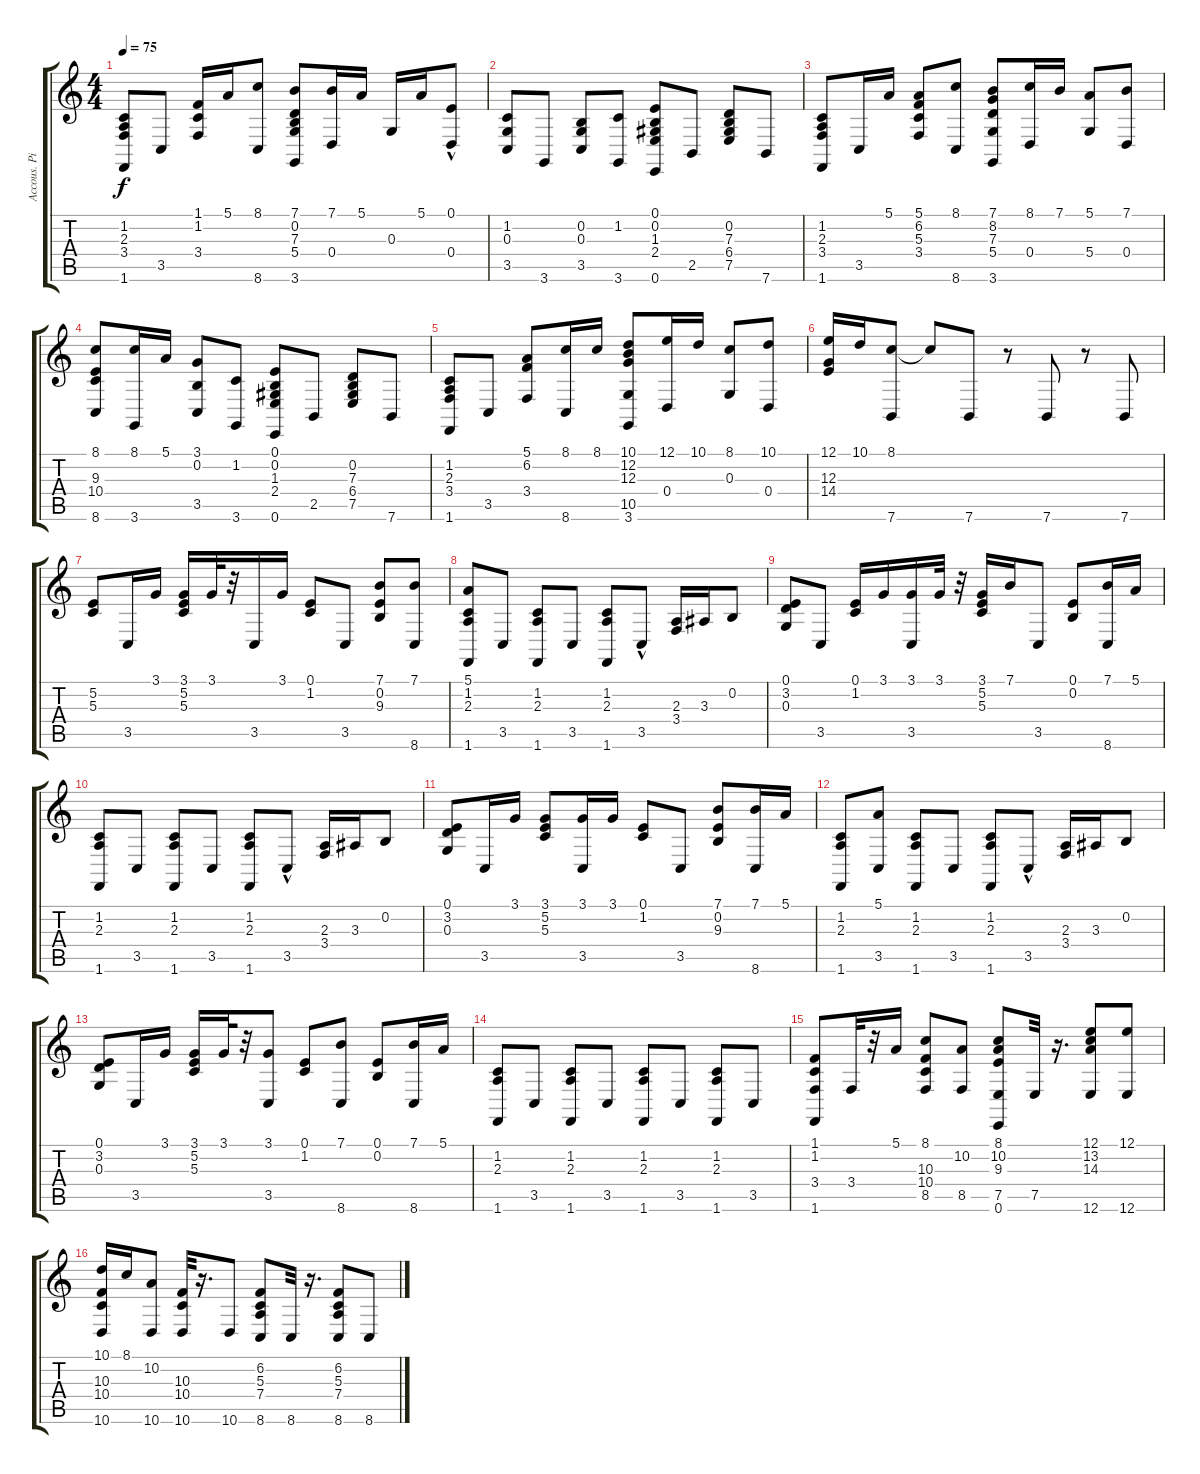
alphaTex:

\track ("Accous. Piano 1" "Accous. Pi") {instrument acousticgrandpiano}
\staff {score tabs}
\tuning (E4 B3 G3 D3 A2 E2) {hide}
\ts (4 4)
\tempo 75
\clef g2
\ks c
(1.2 2.3 3.4 1.6).8{dy f} 3.5.8 (1.1 1.2 3.4).16 5.1.16 (8.1 8.6).8 (7.1 0.2 7.3 5.4 3.6).8 (7.1 0.4).16 5.1.16 0.3.16 5.1.16 (0.1{hac} 0.4).8 |
(1.2 0.3 3.5).8 3.6.8 (0.2 0.3 3.5).8 (1.2 3.6).8 (0.1 0.2 1.3 2.4 0.6).8 2.5.8 (0.2 7.3 6.4 7.5).8 7.6.8 |
(1.2 2.3 3.4 1.6).8 3.5.16 5.1.16 (5.1 6.2 5.3 3.4).8 (8.1 8.6).8 (7.1 8.2 7.3 5.4 3.6).8 (8.1 0.4).16 7.1.16 (5.1 5.4).8 (7.1 0.4).8 |
(8.1 9.3 10.4 8.6).8 (8.1 3.6).16 5.1.16 (3.1 0.2 3.5).8 (1.2 3.6).8 (0.1 0.2 1.3 2.4 0.6).8 2.5.8 (0.2 7.3 6.4 7.5).8 7.6.8 |
(1.2 2.3 3.4 1.6).8 3.5.8 (5.1 6.2 3.4).8 (8.1 8.6).16 8.1.16 (10.1 12.2 12.3 10.5 3.6).8 (12.1 0.4).16 10.1.16 (8.1 0.3).8 (10.1 0.4).8 |
(12.1 12.3 14.4).16 10.1.16 (8.1 7.6).8 8.1{t}.8 7.6.8 r.8 7.6.8 r.8 7.6.8 |
(5.2 5.3).8 3.5.16 3.1.16 (3.1 5.2 5.3).16 3.1.32 r.32 3.5.16 3.1.16 (0.1 1.2).8 3.5.8 (7.1 0.2 9.3).8 (7.1 8.6).8 |
(5.1 1.2 2.3 1.6).8 3.5.8 (1.2 2.3 1.6).8 3.5.8 (1.2 2.3 1.6).8 3.5{hac}.8 (2.3 3.4).16 3.3.16 0.2.8 |
(0.1 3.2 0.3).8 3.5.8 (0.1 1.2).16 3.1.16 (3.1 3.5).16 3.1.32 r.32 (3.1 5.2 5.3).16 7.1.16 3.5.8 (0.1 0.2).8 (7.1 8.6).16 5.1.16 |
(1.2 2.3 1.6).8 3.5.8 (1.2 2.3 1.6).8 3.5.8 (1.2 2.3 1.6).8 3.5{hac}.8 (2.3 3.4).16 3.3.16 0.2.8 |
(0.1 3.2 0.3).8 3.5.16 3.1.16 (3.1 5.2 5.3).8 (3.1 3.5).16 3.1.16 (0.1 1.2).8 3.5.8 (7.1 0.2 9.3).8 (7.1 8.6).16 5.1.16 |
(1.2 2.3 1.6).8 (5.1 3.5).8 (1.2 2.3 1.6).8 3.5.8 (1.2 2.3 1.6).8 3.5{hac}.8 (2.3 3.4).16 3.3.16 0.2.8 |
(0.1 3.2 0.3).8 3.5.16 3.1.16 (3.1 5.2 5.3).16 3.1.32 r.32 (3.1 3.5).8 (0.1 1.2).8 (7.1 8.6).8 (0.1 0.2).8 (7.1 8.6).16 5.1.16 |
(1.2 2.3 1.6).8 3.5.8 (1.2 2.3 1.6).8 3.5.8 (1.2 2.3 1.6).8 3.5.8 (1.2 2.3 1.6).8 3.5.8 |
(1.1 1.2 3.4 1.6).8 3.4.32 r.32 5.1.16 (8.1 10.3 10.4 8.5).8 (10.2 8.5).8 (8.1 10.2 9.3 7.5 0.6).8 7.5.32 r.16{d} (12.1 13.2 14.3 12.6).8 (12.1 12.6).8 |
(10.1 10.3 10.4 10.6).16 8.1.16 (10.2 10.6).8 (10.3 10.4 10.6).32 r.16{d} 10.6.8 (6.2 5.3 7.4 8.6).8 8.6.32 r.16{d} (6.2 5.3 7.4 8.6).8 8.6.8
